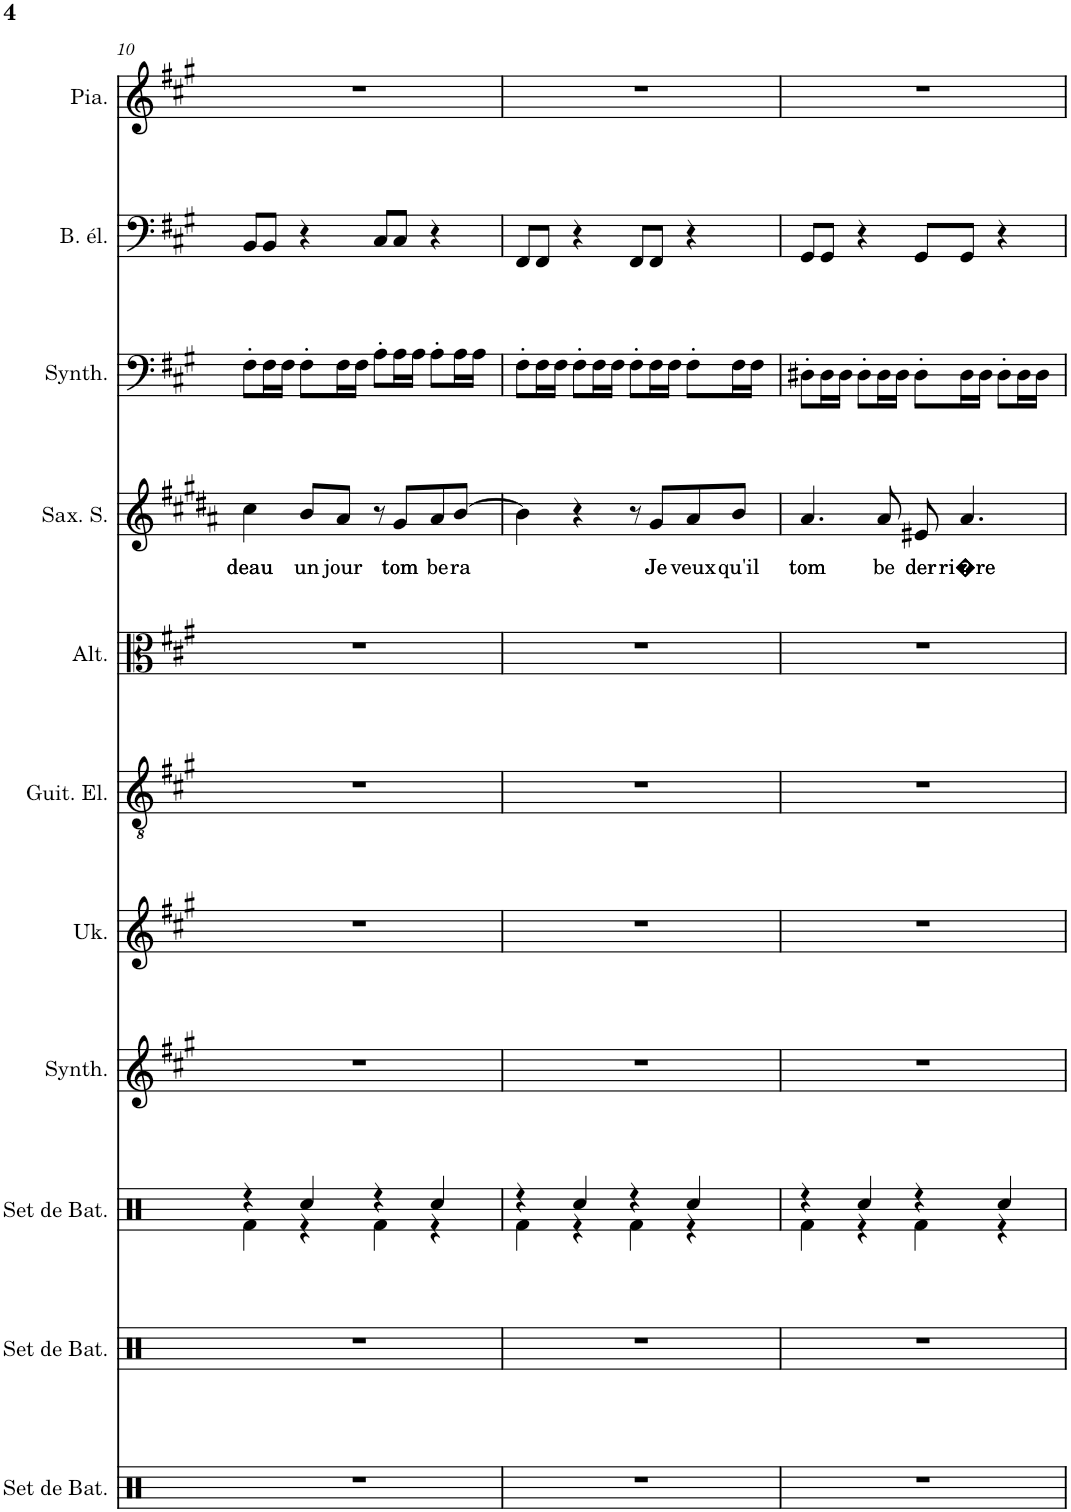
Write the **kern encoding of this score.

**kern	**kern	**kern	**kern	**kern	**kern	**kern	**kern	**text	**kern	**kern	**kern
*part11	*part10	*part9	*part8	*part7	*part6	*part5	*part4	*part4	*part3	*part2	*part1
*staff11	*staff10	*staff9	*staff8	*staff7	*staff6	*staff5	*staff4	*staff4	*staff3	*staff2	*staff1
*I"Set de batterie (Grand), Midi 12	*I"Set de batterie (Grand), Midi 11	*I"Set de batterie (Grand), Midi 10	*I"Synthétiseur d'instruments à cordes, strings	*I"Ukulélé, acc Guit	*I"Guitare électrique, overdrive	*I"Altos (section), nappes	*I"Saxophone Soprano	*	*I"Synthétiseur Pad, nappe1	*I"Basse électrique à 5 cordes, basse	*I"Piano, piano
*I'Set de Bat.	*I'Set de Bat.	*I'Set de Bat.	*I'Synth.	*I'Uk.	*I'Guit. El.	*I'Alt.	*I'Sax. S.	*	*I'Synth.	*I'B. él.	*I'Pia.
!!LO:PB:g=z
*clefX	*clefX	*clefX	*clefG2	*clefG2	*clefGv2	*clefC3	*clefG2	*	*clefF4	*clefF4	*clefG2
*	*	*	*	*	*	*	*Trd1c2	*	*	*Trd7c12	*
*k[]	*k[]	*k[]	*k[f#c#g#]	*k[f#c#g#]	*k[f#c#g#]	*k[f#c#g#]	*k[f#c#g#d#a#]	*	*k[f#c#g#]	*k[f#c#g#]	*k[f#c#g#]
*M4/4	*M4/4	*M4/4	*M4/4	*M4/4	*M4/4	*M4/4	*M4/4	*	*M4/4	*M4/4	*M4/4
=10	=10	=10	=10	=10	=10	=10	=10	=10	=10	=10	=10
*	*	*^	*	*	*	*	*	*	*	*	*
!	!	!	!	!	!	!	!	!	!LO:LY:b	!	!	!
1r	1r	4r	4Rf\	1r	1r	1r	1r	4cc#\	deau	8F#'\L	8BB/L	1r
.	.	.	.	.	.	.	.	.	.	16F#\L	8BB/J	.
.	.	.	.	.	.	.	.	.	.	16F#\JJ	.	.
!	!	!	!	!	!	!	!	!	!LO:LY:b	!	!	!
.	.	4Rcc/	4r	.	.	.	.	8b/L	un	8F#'\L	4r	.
!	!	!	!	!	!	!	!	!	!LO:LY:b	!	!	!
.	.	.	.	.	.	.	.	8a#/J	jour	16F#\L	.	.
.	.	.	.	.	.	.	.	.	.	16F#\JJ	.	.
.	.	4r	4Rf\	.	.	.	.	8r	.	8A'\L	8C#/L	.
!	!	!	!	!	!	!	!	!	!LO:LY:b	!	!	!
.	.	.	.	.	.	.	.	8g#/L	tom	16A\L	8C#/J	.
.	.	.	.	.	.	.	.	.	.	16A\JJ	.	.
!	!	!	!	!	!	!	!	!	!LO:LY:b	!	!	!
.	.	4Rcc/	4r	.	.	.	.	8a#/	be	8A'\L	4r	.
!	!	!	!	!	!	!	!	!	!LO:LY:b	!	!	!
.	.	.	.	.	.	.	.	[8b/J	ra	16A\L	.	.
.	.	.	.	.	.	.	.	.	.	16A\JJ	.	.
=11	=11	=11	=11	=11	=11	=11	=11	=11	=11	=11	=11	=11
1r	1r	4r	4Rf\	1r	1r	1r	1r	4b\]	.	8F#'\L	8FF#/L	1r
.	.	.	.	.	.	.	.	.	.	16F#\L	8FF#/J	.
.	.	.	.	.	.	.	.	.	.	16F#\JJ	.	.
.	.	4Rcc/	4r	.	.	.	.	4r	.	8F#'\L	4r	.
.	.	.	.	.	.	.	.	.	.	16F#\L	.	.
.	.	.	.	.	.	.	.	.	.	16F#\JJ	.	.
.	.	4r	4Rf\	.	.	.	.	8r	.	8F#'\L	8FF#/L	.
!	!	!	!	!	!	!	!	!	!LO:LY:b	!	!	!
.	.	.	.	.	.	.	.	8g#/L	Je	16F#\L	8FF#/J	.
.	.	.	.	.	.	.	.	.	.	16F#\JJ	.	.
!	!	!	!	!	!	!	!	!	!LO:LY:b	!	!	!
.	.	4Rcc/	4r	.	.	.	.	8a#/	veux	8F#'\L	4r	.
!	!	!	!	!	!	!	!	!	!LO:LY:b	!	!	!
.	.	.	.	.	.	.	.	8b/J	qu'il	16F#\L	.	.
.	.	.	.	.	.	.	.	.	.	16F#\JJ	.	.
=12	=12	=12	=12	=12	=12	=12	=12	=12	=12	=12	=12	=12
!	!	!	!	!	!	!	!	!	!LO:LY:b	!	!	!
1r	1r	4r	4Rf\	1r	1r	1r	1r	4.a#/	tom	8D#X'\L	8GG#/L	1r
.	.	.	.	.	.	.	.	.	.	16D#\L	8GG#/J	.
.	.	.	.	.	.	.	.	.	.	16D#\JJ	.	.
.	.	4Rcc/	4r	.	.	.	.	.	.	8D#'\L	4r	.
!	!	!	!	!	!	!	!	!	!LO:LY:b	!	!	!
.	.	.	.	.	.	.	.	8a#/	be	16D#\L	.	.
.	.	.	.	.	.	.	.	.	.	16D#\JJ	.	.
!	!	!	!	!	!	!	!	!	!LO:LY:b	!	!	!
.	.	4r	4Rf\	.	.	.	.	8e#X/	der	8D#'\L	8GG#/L	.
!	!	!	!	!	!	!	!	!	!LO:LY:b	!	!	!
.	.	.	.	.	.	.	.	4.a#/	ri�re	16D#\L	8GG#/J	.
.	.	.	.	.	.	.	.	.	.	16D#\JJ	.	.
.	.	4Rcc/	4r	.	.	.	.	.	.	8D#'\L	4r	.
.	.	.	.	.	.	.	.	.	.	16D#\L	.	.
.	.	.	.	.	.	.	.	.	.	16D#\JJ	.	.
*	*	*v	*v	*	*	*	*	*	*	*	*	*
=	=	=	=	=	=	=	=	=	=	=	=
*-	*-	*-	*-	*-	*-	*-	*-	*-	*-	*-	*-
